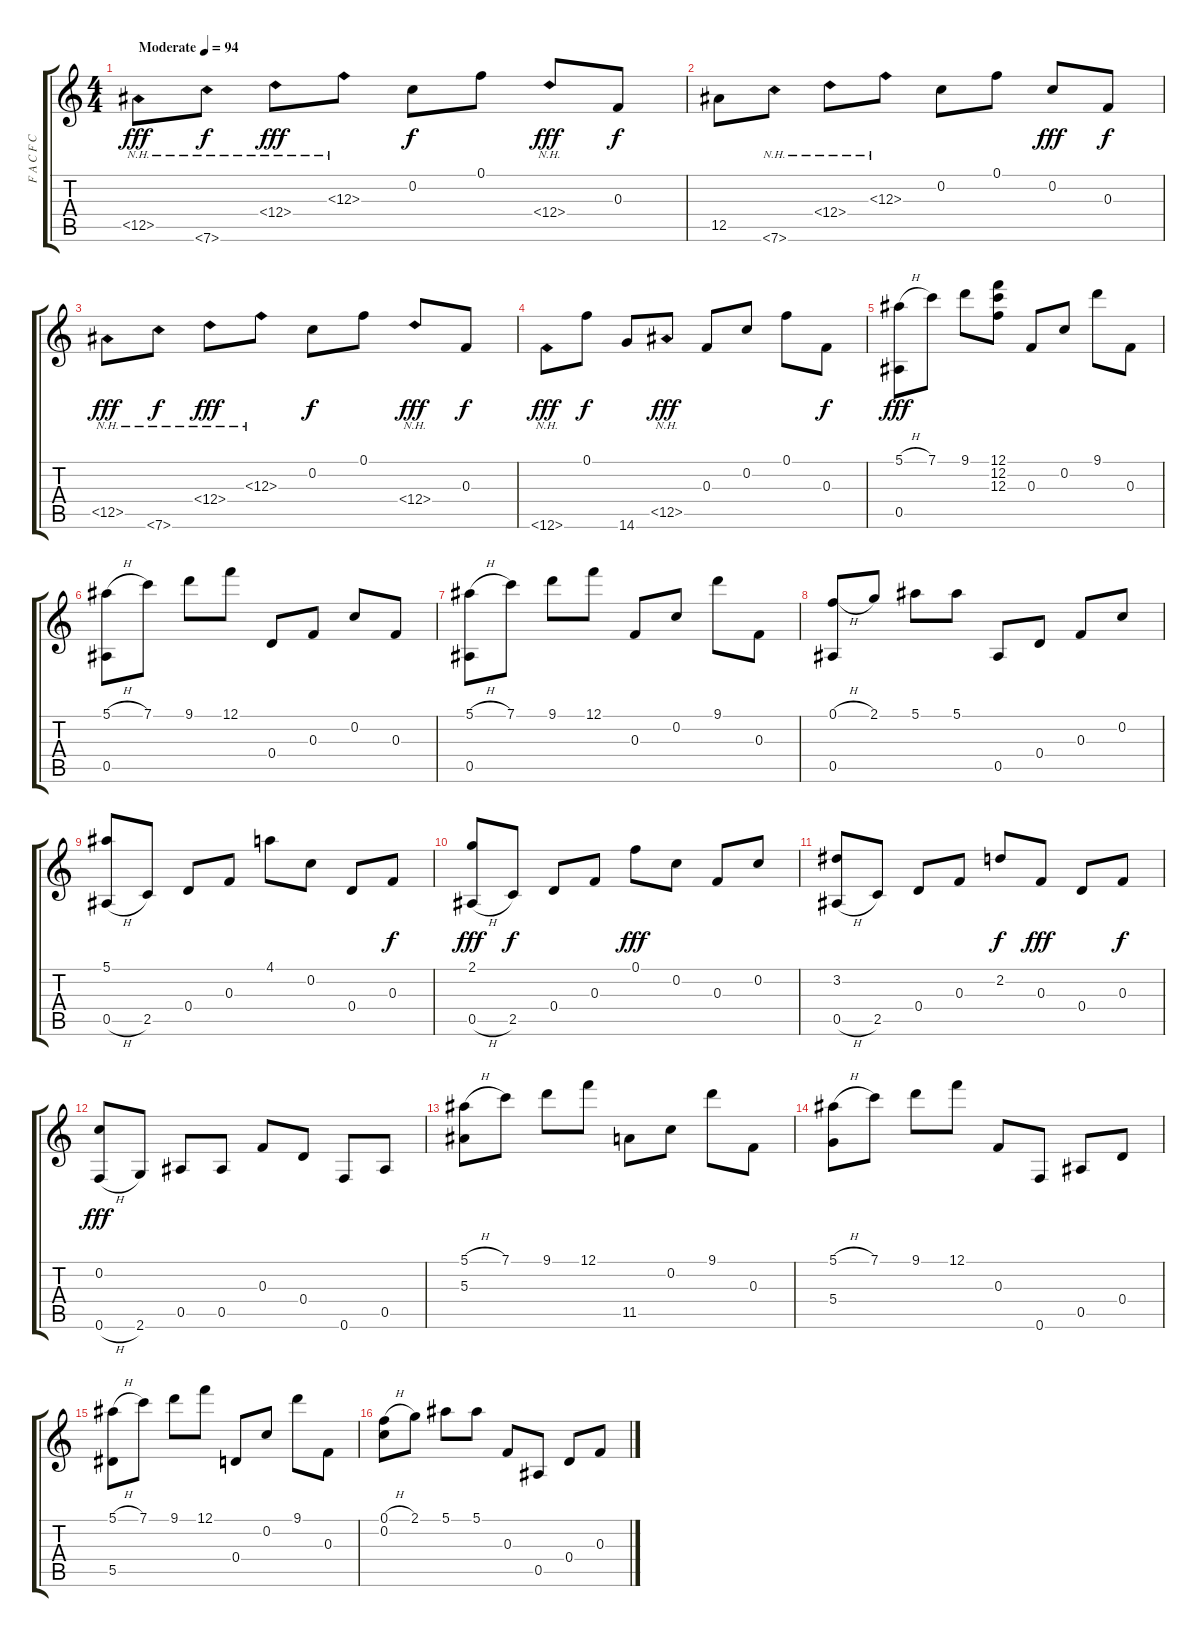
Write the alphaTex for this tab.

\track ("F A C F C F" "F A C F C ") {instrument acousticguitarsteel}
\staff {score tabs}
\tuning (F4 C4 F3 D3 Bb2 F2) {hide}
\ts (4 4)
\tempo (94 "Moderate")
\clef g2
\ks c
12.5{nh}.8{dy fff instrument acousticguitarsteel} 7.6{nh}.8{dy f} 12.4{nh}.8{dy fff} 12.3{nh}.8 0.2.8{dy f} 0.1.8 12.4{nh}.8{dy fff} 0.3.8{dy f} |
12.5.8 7.6{nh}.8 12.4{nh}.8 12.3{nh}.8 0.2.8 0.1.8 0.2.8{dy fff} 0.3.8{dy f} |
12.5{nh}.8{dy fff} 7.6{nh}.8{dy f} 12.4{nh}.8{dy fff} 12.3{nh}.8 0.2.8{dy f} 0.1.8 12.4{nh}.8{dy fff} 0.3.8{dy f} |
12.6{nh}.8{dy fff} 0.1.8{dy f} 14.6.8 12.5{nh}.8{dy fff} 0.3.8 0.2.8 0.1.8 0.3.8{dy f} |
(5.1{h} 0.5).8{dy fff} 7.1.8 9.1.8 (12.1 12.2 12.3).8 0.3.8 0.2.8 9.1.8 0.3.8 |
(5.1{h} 0.5).8 7.1.8 9.1.8 12.1.8 0.4.8 0.3.8 0.2.8 0.3.8 |
(5.1{h} 0.5).8 7.1.8 9.1.8 12.1.8 0.3.8 0.2.8 9.1.8 0.3.8 |
(0.1{h} 0.5).8 2.1.8 5.1.8 5.1.8 0.5.8 0.4.8 0.3.8 0.2.8 |
(5.1 0.5{h}).8 2.5.8 0.4.8 0.3.8 4.1.8 0.2.8 0.4.8 0.3.8{dy f} |
(2.1 0.5{h}).8{dy fff} 2.5.8{dy f} 0.4.8 0.3.8 0.1.8{dy fff} 0.2.8 0.3.8 0.2.8 |
(3.2 0.5{h}).8 2.5.8 0.4.8 0.3.8 2.2.8{dy f} 0.3.8{dy fff} 0.4.8 0.3.8{dy f} |
(0.2 0.6{h}).8{dy fff} 2.6.8 0.5.8 0.5.8 0.3.8 0.4.8 0.6.8 0.5.8 |
(5.1{h} 5.3).8 7.1.8 9.1.8 12.1.8 11.5.8 0.2.8 9.1.8 0.3.8 |
(5.1{h} 5.4).8 7.1.8 9.1.8 12.1.8 0.3.8 0.6.8 0.5.8 0.4.8 |
(5.1{h} 5.5).8 7.1.8 9.1.8 12.1.8 0.4.8 0.2.8 9.1.8 0.3.8 |
(0.1{h} 0.2).8 2.1.8 5.1.8 5.1.8 0.3.8 0.5.8 0.4.8 0.3.8
